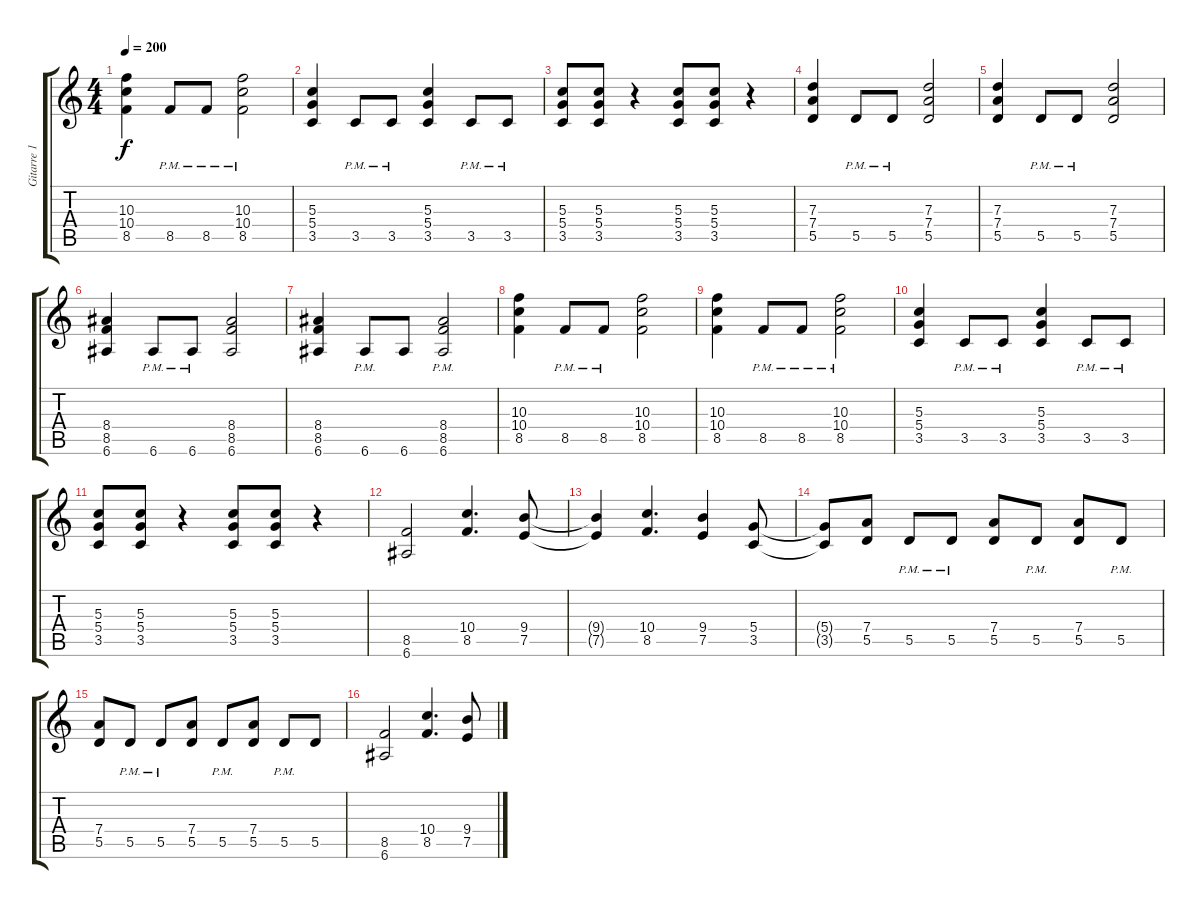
\track ("Gitarre 1" "Gitarre 1") {instrument distortionguitar}
\staff {score tabs}
\tuning (E4 B3 G3 D3 A2 E2) {hide}
\ts (4 4)
\tempo 200
\clef g2
\ks c
(10.3 10.4 8.5).4{dy f} 8.5{pm}.8 8.5{pm}.8 (10.3 10.4 8.5{pm}).2 |
(5.3 5.4 3.5).4 3.5{pm}.8 3.5{pm}.8 (5.3 5.4 3.5).4 3.5{pm}.8 3.5{pm}.8 |
(5.3 5.4 3.5).8 (5.3 5.4 3.5).8 r.4 (5.3 5.4 3.5).8 (5.3 5.4 3.5).8 r.4 |
(7.3 7.4 5.5).4 5.5{pm}.8 5.5{pm}.8 (7.3 7.4 5.5).2 |
(7.3 7.4 5.5).4 5.5{pm}.8 5.5{pm}.8 (7.3 7.4 5.5).2 |
(8.4 8.5 6.6).4 6.6{pm}.8 6.6{pm}.8 (8.4 8.5 6.6).2 |
(8.4 8.5 6.6).4 6.6{pm}.8 6.6.8 (8.4 8.5{pm} 6.6).2 |
(10.3 10.4 8.5).4 8.5{pm}.8 8.5{pm}.8 (10.3 10.4 8.5).2 |
(10.3 10.4 8.5).4 8.5{pm}.8 8.5{pm}.8 (10.3 10.4 8.5{pm}).2 |
(5.3 5.4 3.5).4 3.5{pm}.8 3.5{pm}.8 (5.3 5.4 3.5).4 3.5{pm}.8 3.5{pm}.8 |
(5.3 5.4 3.5).8 (5.3 5.4 3.5).8 r.4 (5.3 5.4 3.5).8 (5.3 5.4 3.5).8 r.4 |
(8.5 6.6).2 (10.4 8.5).4{d} (9.4 7.5).8 |
(9.4{t} 7.5{t}).4 (10.4 8.5).4{d} (9.4 7.5).4 (5.4 3.5).8 |
(5.4{t} 3.5{t}).8 (7.4 5.5).8 5.5{pm}.8 5.5{pm}.8 (7.4 5.5).8 5.5{pm}.8 (7.4 5.5).8 5.5{pm}.8 |
(7.4 5.5).8 5.5{pm}.8 5.5{pm}.8 (7.4 5.5).8 5.5{pm}.8 (7.4 5.5).8 5.5{pm}.8 5.5.8 |
(8.5 6.6).2 (10.4 8.5).4{d} (9.4 7.5).8
